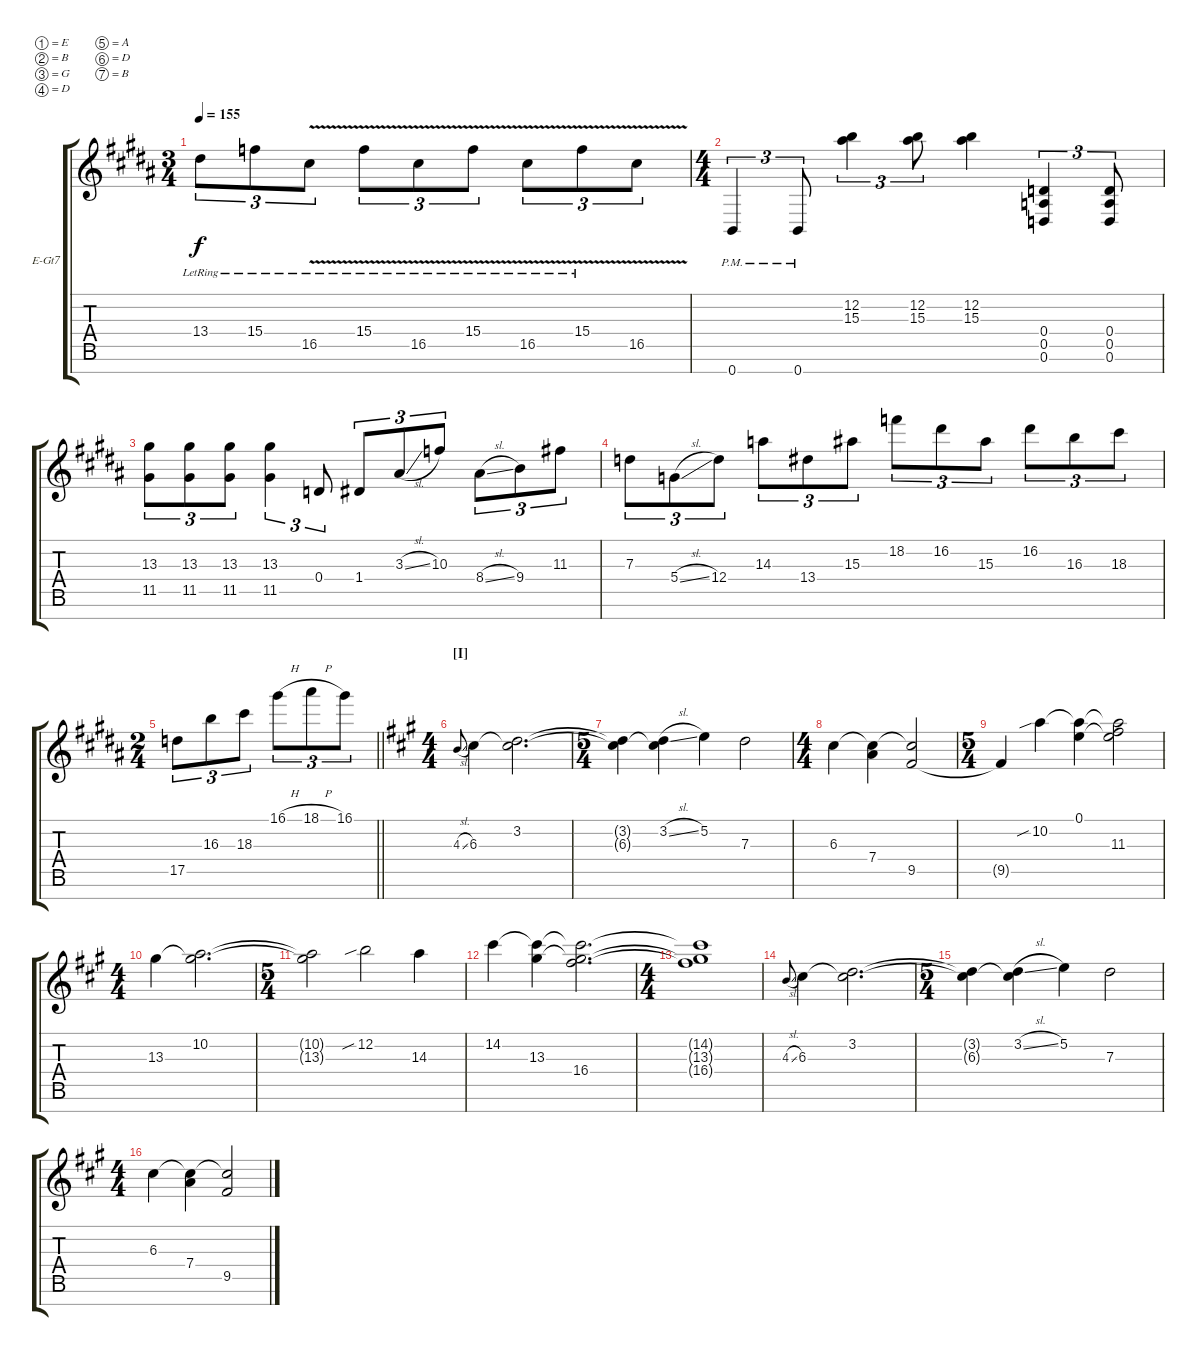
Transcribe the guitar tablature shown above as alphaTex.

\bracketExtendMode groupsimilarinstruments
\firstSystemTrackNameOrientation horizontal
\otherSystemsTrackNameOrientation horizontal
\track ("Guitar 1" "E-Gt7") {instrument distortionguitar}
\staff {score tabs}
\tuning (E4 B3 G3 D3 A2 D2 B1)
\ts (3 4)
\tempo 155
\clef g2
\ks b
13.4{lr}.8{tu (3 2) dy f} 15.4{lr}.8{tu (3 2)} 16.5{v lr}.8{tu (3 2)} 15.4{v lr}.8{tu (3 2)} 16.5{v lr}.8{tu (3 2)} 15.4{v lr}.8{tu (3 2)} 16.5{v lr}.8{tu (3 2)} 15.4{v lr}.8{tu (3 2)} 16.5{v}.8{tu (3 2)} |
\ts (4 4)
0.7{pm}.4{tu (3 2)} 0.7{pm}.8{tu (3 2)} (12.2 15.3).4{tu (3 2)} (12.2 15.3).8{tu (3 2)} (12.2 15.3).4 (0.4 0.5 0.6).4{tu (3 2)} (0.5 0.4 0.6).8{tu (3 2)} |
(11.5 13.3).8{tu (3 2)} (11.5 13.3).8{tu (3 2)} (11.5 13.3).8{tu (3 2)} (11.5 13.3).4{tu (3 2)} 0.4.8{tu (3 2)} 1.4.8{tu (3 2)} 3.3{sl}.8{tu (3 2)} 10.3.8{tu (3 2)} 8.4{sl}.8{tu (3 2)} 9.4.8{tu (3 2)} 11.3.8{tu (3 2)} |
7.3.8{tu (3 2)} 5.4{sl}.8{tu (3 2)} 12.4.8{tu (3 2)} 14.3.8{tu (3 2)} 13.4.8{tu (3 2)} 15.3.8{tu (3 2)} 18.2.8{tu (3 2)} 16.2.8{tu (3 2)} 15.3.8{tu (3 2)} 16.2.8{tu (3 2)} 16.3.8{tu (3 2)} 18.3.8{tu (3 2)} |
\ts (2 4)
\barLineRight lightlight
17.5.8{tu (3 2)} 16.3.8{tu (3 2)} 18.3.8{tu (3 2)} 16.1{h}.8{tu (3 2)} 18.1{h}.8{tu (3 2)} 16.1.8{tu (3 2)} |
\ts (4 4)
\section ("I" "")
\ks a
4.3{sl}.8{gr onbeat} 6.3.4 (3.2 6.3{t}).2{d} |
\ts (5 4)
(3.2{t} 6.3{t}).4 (3.2{sl} 6.3{t}).4 5.2.4 7.3.2 |
\ts (4 4)
6.3.4 (6.3{t} 7.4).4 (6.3{t} 9.5).2 |
\ts (5 4)
9.5{t}.4 10.2{sib}.4 (0.1 10.2{t}).4 (0.1{t} 10.2{t} 11.3).2 |
\ts (4 4)
13.3.4 (10.2 13.3{t}).2{d} |
\ts (5 4)
(10.2{t} 13.3{t}).2 12.2{sib}.2 14.3.4 |
14.2.4 (14.2{t} 13.3).4 (13.3{t} 16.4 14.2{t}).2{d} |
\ts (4 4)
(14.2{t} 13.3{t} 16.4{t}).1 |
4.3{sl}.8{gr onbeat} 6.3.4 (3.2 6.3{t}).2{d} |
\ts (5 4)
(3.2{t} 6.3{t}).4 (3.2{sl} 6.3{t}).4 5.2.4 7.3.2 |
\ts (4 4)
6.3.4 (6.3{t} 7.4).4 (6.3{t} 9.5).2
